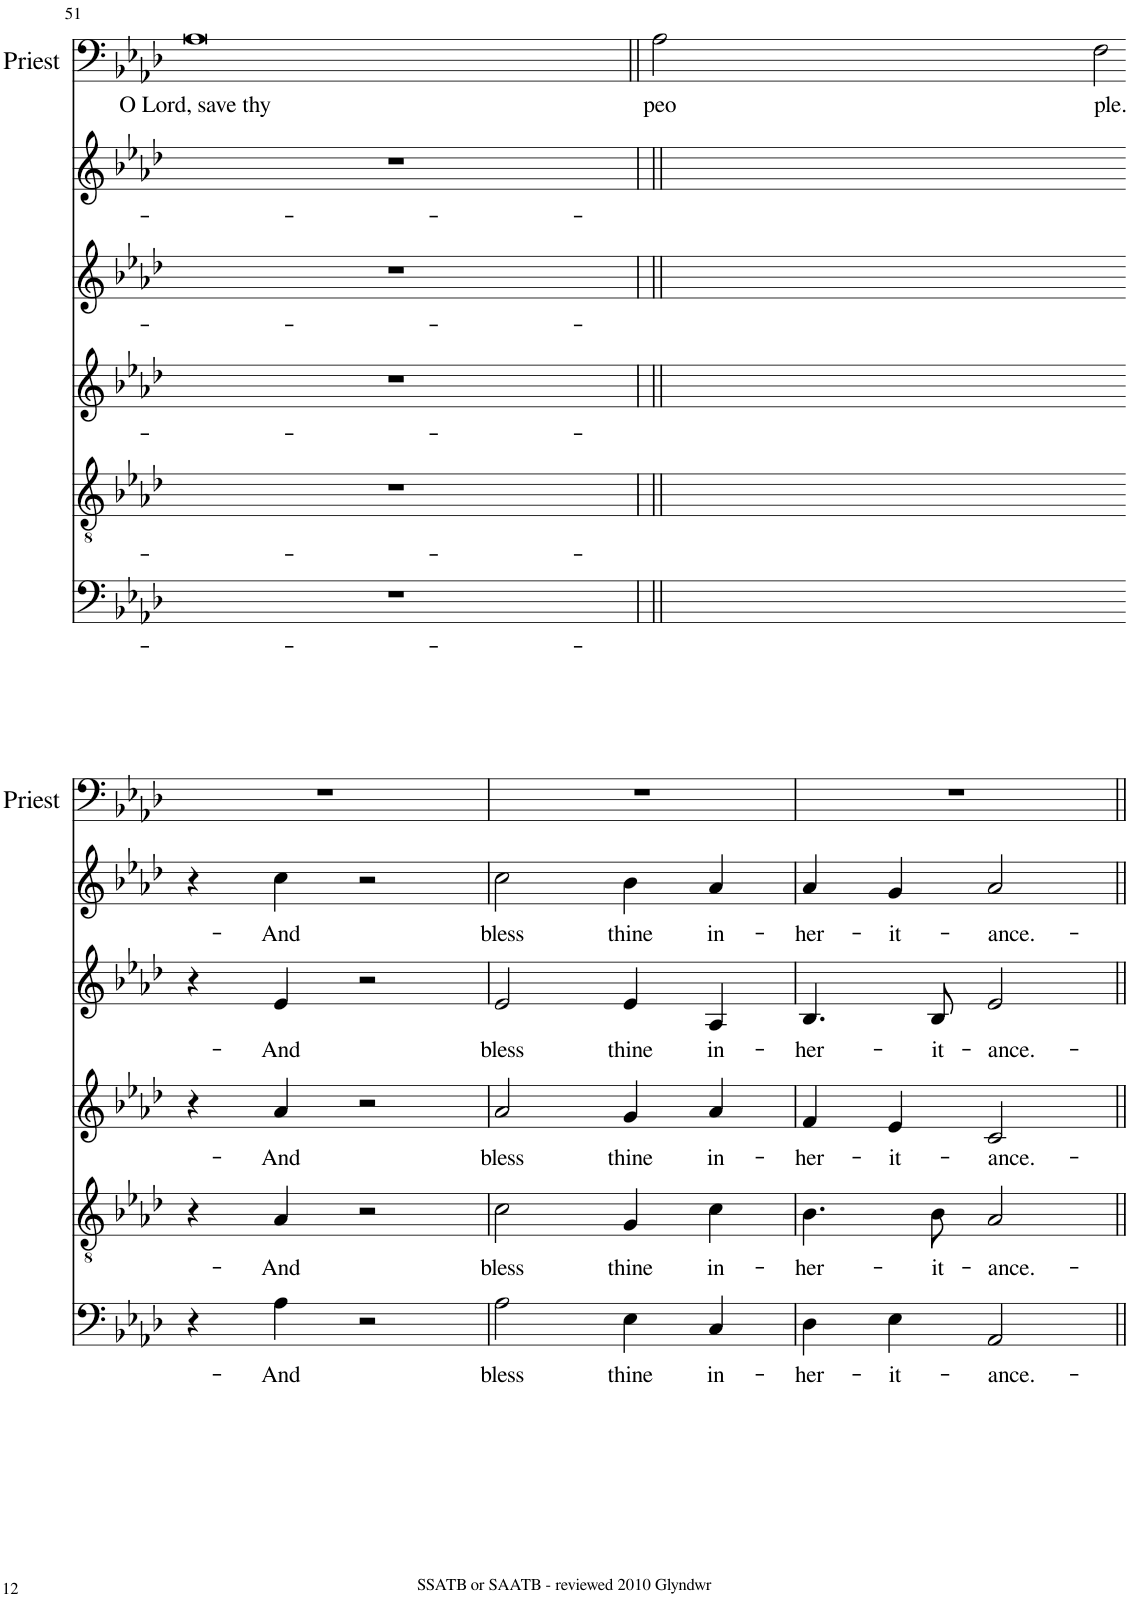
**kern	**text	**kern	**text	**kern	**text	**kern	**text	**kern	**text	**kern	**text
*part6	*part6	*part5	*part5	*part4	*part4	*part3	*part3	*part2	*part2	*part1	*part1
*staff6	*staff6	*staff5	*staff5	*staff4	*staff4	*staff3	*staff3	*staff2	*staff2	*staff1	*staff1
*I"Bass	*	*I"Tenor	*	*I"Alto	*	*I"Alto	*	*I"Soprano	*	*I"Priest	*
*	*	*	*	*	*	*	*	*	*	*I'Priest	*
!!LO:PB:g=z
*clefF4	*	*clefGv2	*	*clefG2	*	*clefG2	*	*clefG2	*	*clefF4	*
*k[b-e-a-d-]	*	*k[b-e-a-d-]	*	*k[b-e-a-d-]	*	*k[b-e-a-d-]	*	*k[b-e-a-d-]	*	*k[b-e-a-d-]	*
=51	=51	=51	=51	=51	=51	=51	=51	=51	=51	=51	=51
!	!	!	!	!	!	!	!	!	!	!	!LO:LY:b
1r	.	1r	.	1r	.	1r	.	1r	.	[1A-	O Lord, save thy
0ryy	.	0ryy	.	0ryy	.	0ryy	.	0ryy	.	1ryy	.
!	!	!	!	!	!	!	!	!	!	!	!LO:LY:b
.	.	.	.	.	.	.	.	.	.	2A-\	peo-
!	!	!	!	!	!	!	!	!	!	!	!LO:LY:b
.	.	.	.	.	.	.	.	.	.	2F\	-ple.-
!!LO:LB:g=z
=52||	=52||	=52||	=52||	=52||	=52||	=52||	=52||	=52||	=52||	=52||	=52||
4r	.	4r	.	4r	.	4r	.	4r	.	1r	.
!	!LO:LY:b	!	!LO:LY:b	!	!LO:LY:b	!	!LO:LY:b	!	!LO:LY:b	!	!
4A-\	And	4A-/	And	4a-/	And	4e-/	And	4cc\	And	.	.
2r	.	2r	.	2r	.	2r	.	2r	.	.	.
1ryy	.	1ryy	.	1ryy	.	1ryy	.	1ryy	.	1A-]	.
=53	=53	=53	=53	=53	=53	=53	=53	=53	=53	=53	=53
!	!LO:LY:b	!	!LO:LY:b	!	!LO:LY:b	!	!LO:LY:b	!	!LO:LY:b	!	!
2A-\	bless	2c\	bless	2a-/	bless	2e-/	bless	2cc\	bless	1r	.
!	!LO:LY:b	!	!LO:LY:b	!	!LO:LY:b	!	!LO:LY:b	!	!LO:LY:b	!	!
4E-\	thine	4G/	thine	4g/	thine	4e-/	thine	4b-\	thine	.	.
!	!LO:LY:b	!	!LO:LY:b	!	!LO:LY:b	!	!LO:LY:b	!	!LO:LY:b	!	!
4C/	in-	4c\	in-	4a-/	in-	4A-/	in-	4a-/	in-	.	.
=54	=54	=54	=54	=54	=54	=54	=54	=54	=54	=54	=54
!	!LO:LY:b	!	!LO:LY:b	!	!LO:LY:b	!	!LO:LY:b	!	!LO:LY:b	!	!
4D-\	-her-	4.B-\	-her-	4f/	-her-	4.B-/	-her-	4a-/	-her-	1r	.
!	!LO:LY:b	!	!	!	!LO:LY:b	!	!	!	!LO:LY:b	!	!
4E-\	-it-	.	.	4e-/	-it-	.	.	4g/	-it-	.	.
!	!	!	!LO:LY:b	!	!	!	!LO:LY:b	!	!	!	!
.	.	8B-\	-it-	.	.	8B-/	-it-	.	.	.	.
!	!LO:LY:b	!	!LO:LY:b	!	!LO:LY:b	!	!LO:LY:b	!	!LO:LY:b	!	!
2AA-/	-ance.-	2A-/	-ance.-	2c/	-ance.-	2e-/	-ance.-	2a-/	-ance.-	.	.
=||	=||	=||	=||	=||	=||	=||	=||	=||	=||	=||	=||
*-	*-	*-	*-	*-	*-	*-	*-	*-	*-	*-	*-
